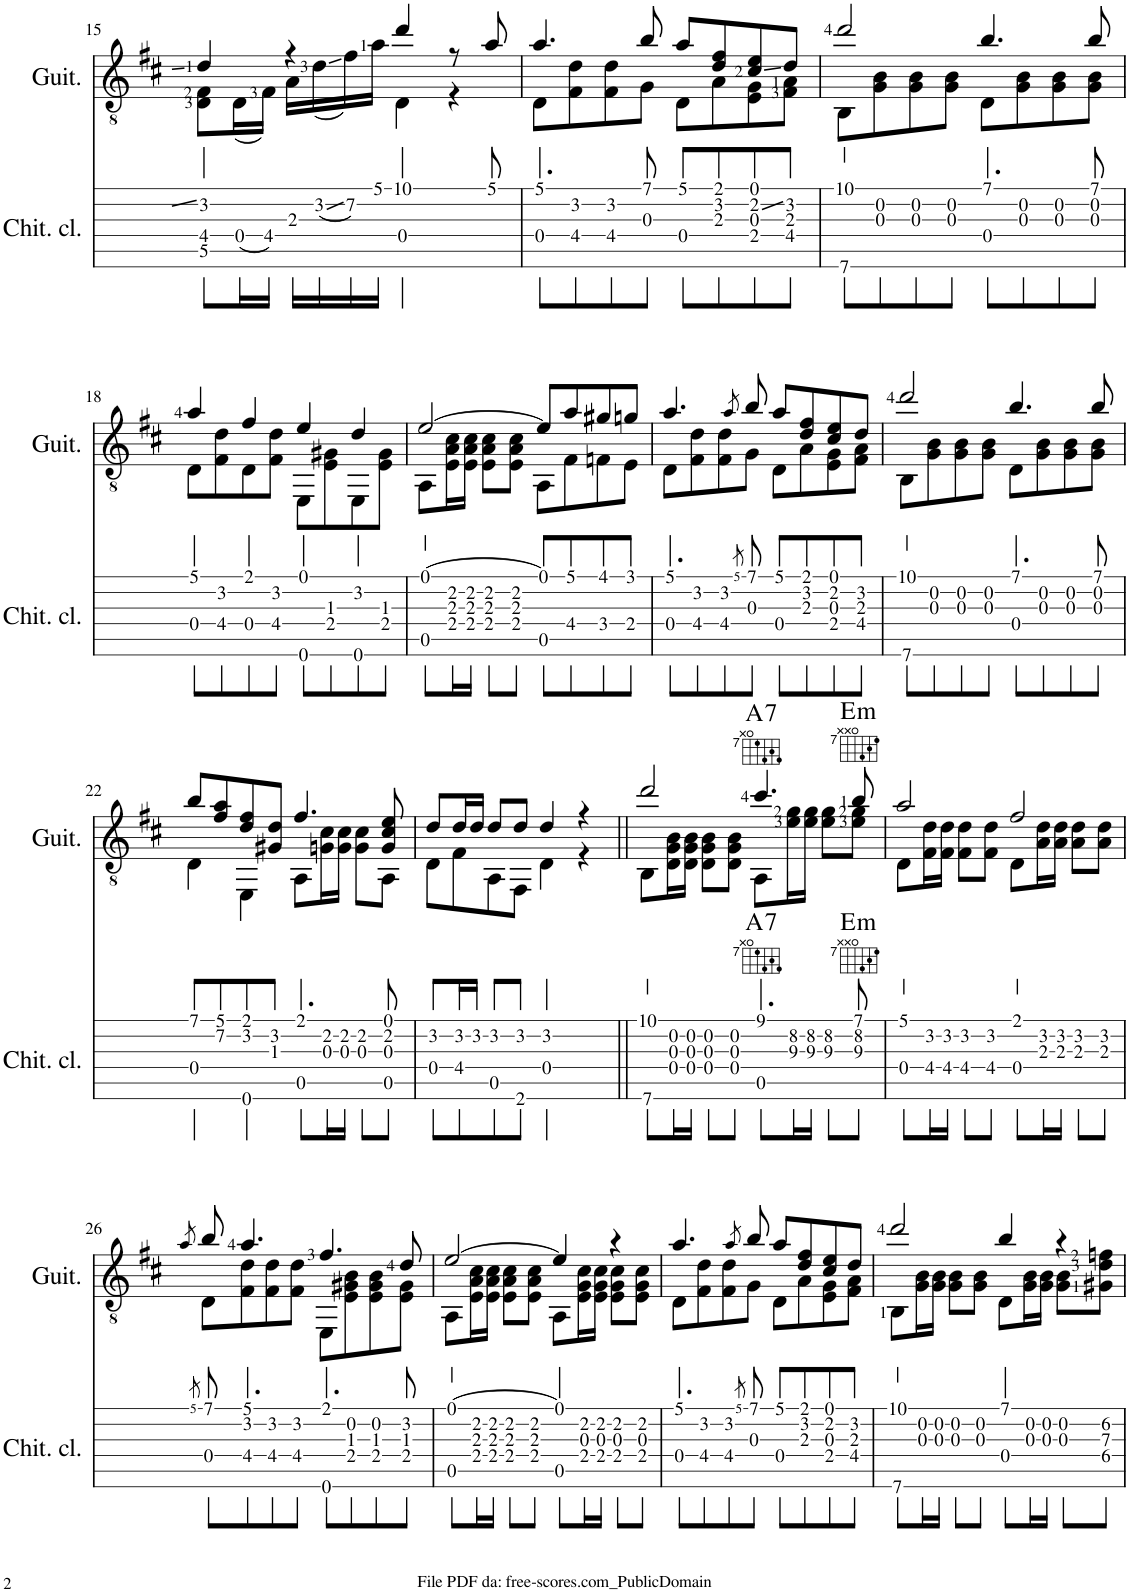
**kern	**harte	**kern	**harte
*part2	*part2	*part1	*part1
*staff2	*	*staff1	*
*I"Chitarra classica	*	*I"Guitar	*
*I'Chit. cl.	*	*I'Guit.	*
!!LO:PB:g=z
*	*	*clefGv2	*
*k[f#c#]	*	*k[f#c#]	*
*M4/4	*	*M4/4	*
=15	=15	=15	=15
*^	*	*^	*
4d/	8D\ 8F#\L	.	4d/	8D\ 8F#\L	.
.	(16D\L	.	.	(16D\L	.
.	16F#\JJ)	.	.	16F#\JJ)	.
4r	16A\LL	.	4r	16A\LL	.
.	(16d\	.	.	(16d\	.
.	16f#\)	.	.	16f#\)	.
.	16a\JJ	.	.	16a\JJ	.
4dd/	4D\	.	4dd/	4D\	.
8r	4r	.	8r	4r	.
8a/	.	.	8a/	.	.
=16	=16	=16	=16	=16	=16
4.a/	8D\L	.	4.a/	8D\L	.
.	8F#\ 8d\	.	.	8F#\ 8d\	.
.	8F#\ 8d\	.	.	8F#\ 8d\	.
8b/	8G\J	.	8b/	8G\J	.
8a/L	8D\L	.	8a/L	8D\L	.
8d/ 8f#/	8A\	.	8d/ 8f#/	8A\	.
8c#/ 8e/	8E\ 8G\	.	8c#/ 8e/	8E\ 8G\	.
8d/J	8F#\ 8A\J	.	8d/J	8F#\ 8A\J	.
=17	=17	=17	=17	=17	=17
2dd/	8BB\L	.	2dd/	8BB\L	.
.	8G\ 8B\	.	.	8G\ 8B\	.
.	8G\ 8B\	.	.	8G\ 8B\	.
.	8G\ 8B\J	.	.	8G\ 8B\J	.
4.b/	8D\L	.	4.b/	8D\L	.
.	8G\ 8B\	.	.	8G\ 8B\	.
.	8G\ 8B\	.	.	8G\ 8B\	.
8b/	8G\ 8B\J	.	8b/	8G\ 8B\J	.
!!LO:LB:g=z	!!
=18	=18	=18	=18	=18	=18
4a/	8D\L	.	4a/	8D\L	.
.	8F#\ 8d\	.	.	8F#\ 8d\	.
4f#/	8D\	.	4f#/	8D\	.
.	8F#\ 8d\J	.	.	8F#\ 8d\J	.
4e/	8EE\L	.	4e/	8EE\L	.
.	8E\ 8G#X\	.	.	8E\ 8G#X\	.
4d/	8EE\	.	4d/	8EE\	.
.	8E\ 8G#\J	.	.	8E\ 8G#\J	.
=19	=19	=19	=19	=19	=19
[2e/	8AA\L	.	[2e/	8AA\L	.
.	16E\ 16A\ 16c#\L	.	.	16E\ 16A\ 16c#\L	.
.	16E\ 16A\ 16c#\JJ	.	.	16E\ 16A\ 16c#\JJ	.
.	8E\ 8A\ 8c#\L	.	.	8E\ 8A\ 8c#\L	.
.	8E\ 8A\ 8c#\J	.	.	8E\ 8A\ 8c#\J	.
8e/L]	8AA\L	.	8e/L]	8AA\L	.
8a/	8F#\	.	8a/	8F#\	.
8g#X/	8Fn\	.	8g#X/	8Fn\	.
8gn/J	8E\J	.	8gn/J	8E\J	.
=20	=20	=20	=20	=20	=20
4.a/	8D\L	.	4.a/	8D\L	.
.	8F#\ 8d\	.	.	8F#\ 8d\	.
.	8F#\ 8d\	.	.	8F#\ 8d\	.
8qa/	.	.	8qa/	.	.
8b/	8G\J	.	8b/	8G\J	.
8a/L	8D\L	.	8a/L	8D\L	.
8d/ 8f#/	8A\	.	8d/ 8f#/	8A\	.
8c#/ 8e/	8E\ 8G\	.	8c#/ 8e/	8E\ 8G\	.
8d/J	8F#\ 8A\J	.	8d/J	8F#\ 8A\J	.
=21	=21	=21	=21	=21	=21
2dd/	8BB\L	.	2dd/	8BB\L	.
.	8G\ 8B\	.	.	8G\ 8B\	.
.	8G\ 8B\	.	.	8G\ 8B\	.
.	8G\ 8B\J	.	.	8G\ 8B\J	.
4.b/	8D\L	.	4.b/	8D\L	.
.	8G\ 8B\	.	.	8G\ 8B\	.
.	8G\ 8B\	.	.	8G\ 8B\	.
8b/	8G\ 8B\J	.	8b/	8G\ 8B\J	.
!!LO:LB:g=z	!!
=22	=22	=22	=22	=22	=22
8b/L	4D\	.	8b/L	4D\	.
8f#/ 8a/	.	.	8f#/ 8a/	.	.
8d/ 8f#/	4EE\	.	8d/ 8f#/	4EE\	.
8G#X/ 8d/J	.	.	8G#X/ 8d/J	.	.
4.f#/	8AA\L	.	4.f#/	8AA\L	.
.	16Gn\ 16c#\L	.	.	16Gn\ 16c#\L	.
.	16G\ 16c#\JJ	.	.	16G\ 16c#\JJ	.
.	8G\ 8c#\L	.	.	8G\ 8c#\L	.
8G/ 8c#/ 8e/	8AA\J	.	8G/ 8c#/ 8e/	8AA\J	.
=23	=23	=23	=23	=23	=23
8d/L	8D\L	.	8d/L	8D\L	.
16d/L	8F#\	.	16d/L	8F#\	.
16d/JJ	.	.	16d/JJ	.	.
8d/L	8AA\	.	8d/L	8AA\	.
8d/J	8FF#\J	.	8d/J	8FF#\J	.
4d/	4D\	.	4d/	4D\	.
4r	4r	.	4r	4r	.
=24||	=24||	=24||	=24||	=24||	=24||
2dd/	8BB\L	.	2dd/	8BB\L	.
.	16D\ 16G\ 16B\L	.	.	16D\ 16G\ 16B\L	.
.	16D\ 16G\ 16B\JJ	.	.	16D\ 16G\ 16B\JJ	.
.	8D\ 8G\ 8B\L	.	.	8D\ 8G\ 8B\L	.
.	8D\ 8G\ 8B\J	.	.	8D\ 8G\ 8B\J	.
!	!	!LO:H:kt=7	!	!	!LO:H:kt=7
4.cc#/	8AA\L	A:7	4.cc#/	8AA\L	A:7
.	16e\ 16g\L	.	.	16e\ 16g\L	.
.	16e\ 16g\JJ	.	.	16e\ 16g\JJ	.
.	8e\ 8g\L	.	.	8e\ 8g\L	.
!	!	!LO:H:kt=m	!	!	!LO:H:kt=m
8b/	8e\ 8g\J	E:min	8b/	8e\ 8g\J	E:min
=25	=25	=25	=25	=25	=25
2a/	8D\L	.	2a/	8D\L	.
.	16F#\ 16d\L	.	.	16F#\ 16d\L	.
.	16F#\ 16d\JJ	.	.	16F#\ 16d\JJ	.
.	8F#\ 8d\L	.	.	8F#\ 8d\L	.
.	8F#\ 8d\J	.	.	8F#\ 8d\J	.
2f#/	8D\L	.	2f#/	8D\L	.
.	16A\ 16d\L	.	.	16A\ 16d\L	.
.	16A\ 16d\JJ	.	.	16A\ 16d\JJ	.
.	8A\ 8d\L	.	.	8A\ 8d\L	.
.	8A\ 8d\J	.	.	8A\ 8d\J	.
!!LO:LB:g=z	!!
=26	=26	=26	=26	=26	=26
8qa/	.	.	8qa/	.	.
8b/	8D\L	.	8b/	8D\L	.
4.a/	8F#\ 8d\	.	4.a/	8F#\ 8d\	.
.	8F#\ 8d\	.	.	8F#\ 8d\	.
.	8F#\ 8d\J	.	.	8F#\ 8d\J	.
4.f#/	8EE\L	.	4.f#/	8EE\L	.
.	8E\ 8G#X\ 8B\	.	.	8E\ 8G#X\ 8B\	.
.	8E\ 8G#\ 8B\	.	.	8E\ 8G#\ 8B\	.
8d/	8E\ 8G#\J	.	8d/	8E\ 8G#\J	.
=27	=27	=27	=27	=27	=27
[2e/	8AA\L	.	[2e/	8AA\L	.
.	16E\ 16A\ 16c#\L	.	.	16E\ 16A\ 16c#\L	.
.	16E\ 16A\ 16c#\JJ	.	.	16E\ 16A\ 16c#\JJ	.
.	8E\ 8A\ 8c#\L	.	.	8E\ 8A\ 8c#\L	.
.	8E\ 8A\ 8c#\J	.	.	8E\ 8A\ 8c#\J	.
4e/]	8AA\L	.	4e/]	8AA\L	.
.	16E\ 16G\ 16c#\L	.	.	16E\ 16G\ 16c#\L	.
.	16E\ 16G\ 16c#\JJ	.	.	16E\ 16G\ 16c#\JJ	.
4r	8E\ 8G\ 8c#\L	.	4r	8E\ 8G\ 8c#\L	.
.	8E\ 8G\ 8c#\J	.	.	8E\ 8G\ 8c#\J	.
=28	=28	=28	=28	=28	=28
4.a/	8D\L	.	4.a/	8D\L	.
.	8F#\ 8d\	.	.	8F#\ 8d\	.
.	8F#\ 8d\	.	.	8F#\ 8d\	.
8qa/	.	.	8qa/	.	.
8b/	8G\J	.	8b/	8G\J	.
8a/L	8D\L	.	8a/L	8D\L	.
8d/ 8f#/	8A\	.	8d/ 8f#/	8A\	.
8c#/ 8e/	8E\ 8G\	.	8c#/ 8e/	8E\ 8G\	.
8d/J	8F#\ 8A\J	.	8d/J	8F#\ 8A\J	.
=29	=29	=29	=29	=29	=29
2dd/	8BB\L	.	2dd/	8BB\L	.
.	16G\ 16B\L	.	.	16G\ 16B\L	.
.	16G\ 16B\JJ	.	.	16G\ 16B\JJ	.
.	8G\ 8B\L	.	.	8G\ 8B\L	.
.	8G\ 8B\J	.	.	8G\ 8B\J	.
4b/	8D\L	.	4b/	8D\L	.
.	16G\ 16B\L	.	.	16G\ 16B\L	.
.	16G\ 16B\JJ	.	.	16G\ 16B\JJ	.
4r	8G\ 8B\L	.	4r	8G\ 8B\L	.
.	8G#X\ 8d\ 8fn\J	.	.	8G#X\ 8d\ 8fn\J	.
*v	*v	*	*	*	*
*	*	*v	*v	*
=	=	=	=
*-	*-	*-	*-
